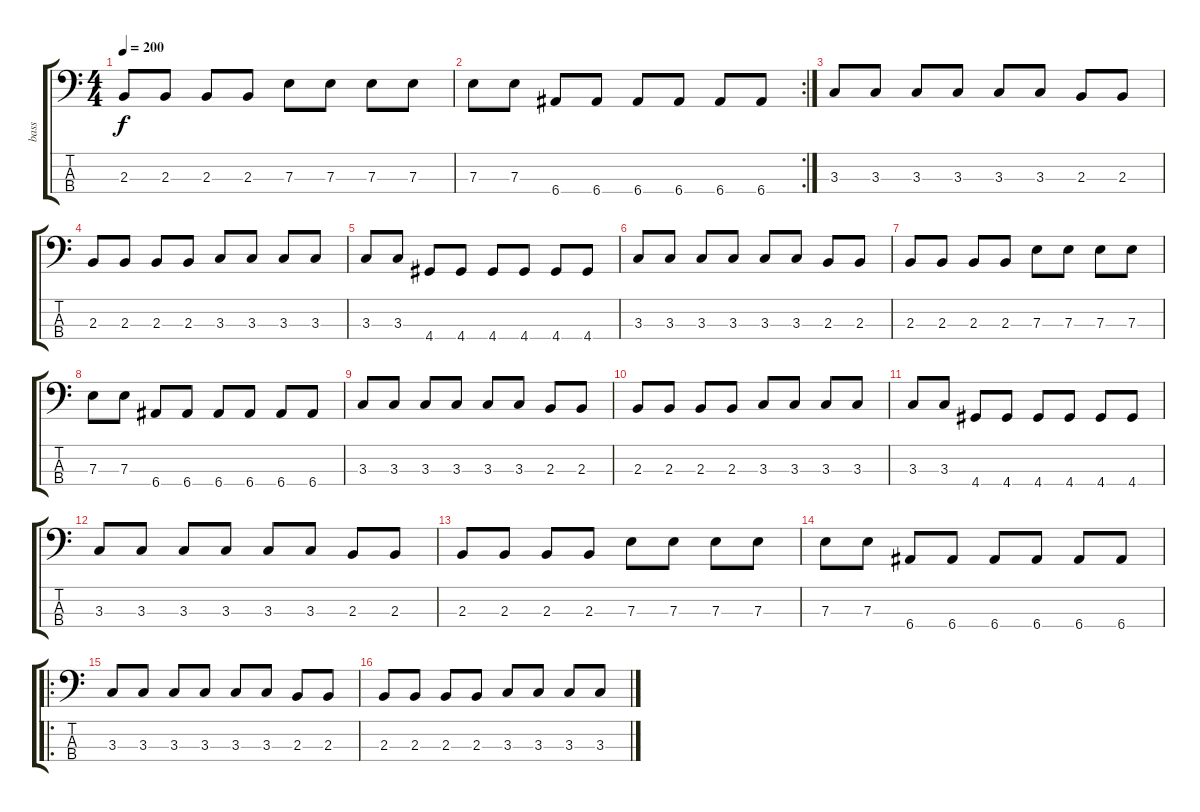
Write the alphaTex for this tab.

\track ("bass" "bass") {instrument electricbassfinger}
\staff {score tabs}
\tuning (G2 D2 A1 E1) {hide}
\ts (4 4)
\tempo 200
\clef f4
\ks c
2.3.8{dy f} 2.3.8 2.3.8 2.3.8 7.3.8 7.3.8 7.3.8 7.3.8 |
\rc 2
7.3.8 7.3.8 6.4.8 6.4.8 6.4.8 6.4.8 6.4.8 6.4.8 |
3.3.8 3.3.8 3.3.8 3.3.8 3.3.8 3.3.8 2.3.8 2.3.8 |
2.3.8 2.3.8 2.3.8 2.3.8 3.3.8 3.3.8 3.3.8 3.3.8 |
3.3.8 3.3.8 4.4.8 4.4.8 4.4.8 4.4.8 4.4.8 4.4.8 |
3.3.8 3.3.8 3.3.8 3.3.8 3.3.8 3.3.8 2.3.8 2.3.8 |
2.3.8 2.3.8 2.3.8 2.3.8 7.3.8 7.3.8 7.3.8 7.3.8 |
7.3.8 7.3.8 6.4.8 6.4.8 6.4.8 6.4.8 6.4.8 6.4.8 |
3.3.8 3.3.8 3.3.8 3.3.8 3.3.8 3.3.8 2.3.8 2.3.8 |
2.3.8 2.3.8 2.3.8 2.3.8 3.3.8 3.3.8 3.3.8 3.3.8 |
3.3.8 3.3.8 4.4.8 4.4.8 4.4.8 4.4.8 4.4.8 4.4.8 |
3.3.8 3.3.8 3.3.8 3.3.8 3.3.8 3.3.8 2.3.8 2.3.8 |
2.3.8 2.3.8 2.3.8 2.3.8 7.3.8 7.3.8 7.3.8 7.3.8 |
7.3.8 7.3.8 6.4.8 6.4.8 6.4.8 6.4.8 6.4.8 6.4.8 |
\ro
3.3.8 3.3.8 3.3.8 3.3.8 3.3.8 3.3.8 2.3.8 2.3.8 |
2.3.8 2.3.8 2.3.8 2.3.8 3.3.8 3.3.8 3.3.8 3.3.8
